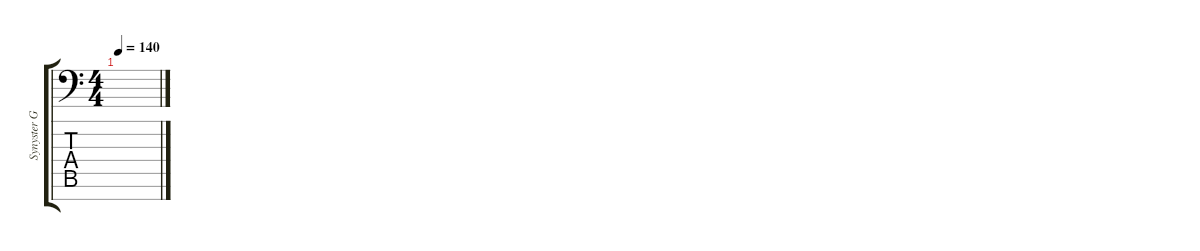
\track ("Synyster Gates - Clean Guitar" "Synyster G") {instrument overdrivenguitar}
\staff {score tabs}
\tuning (E4 B3 G3 D3 A2 E2 C-1) {hide}
\ts (4 4)
\tempo 140
\clef f4
\ks c
